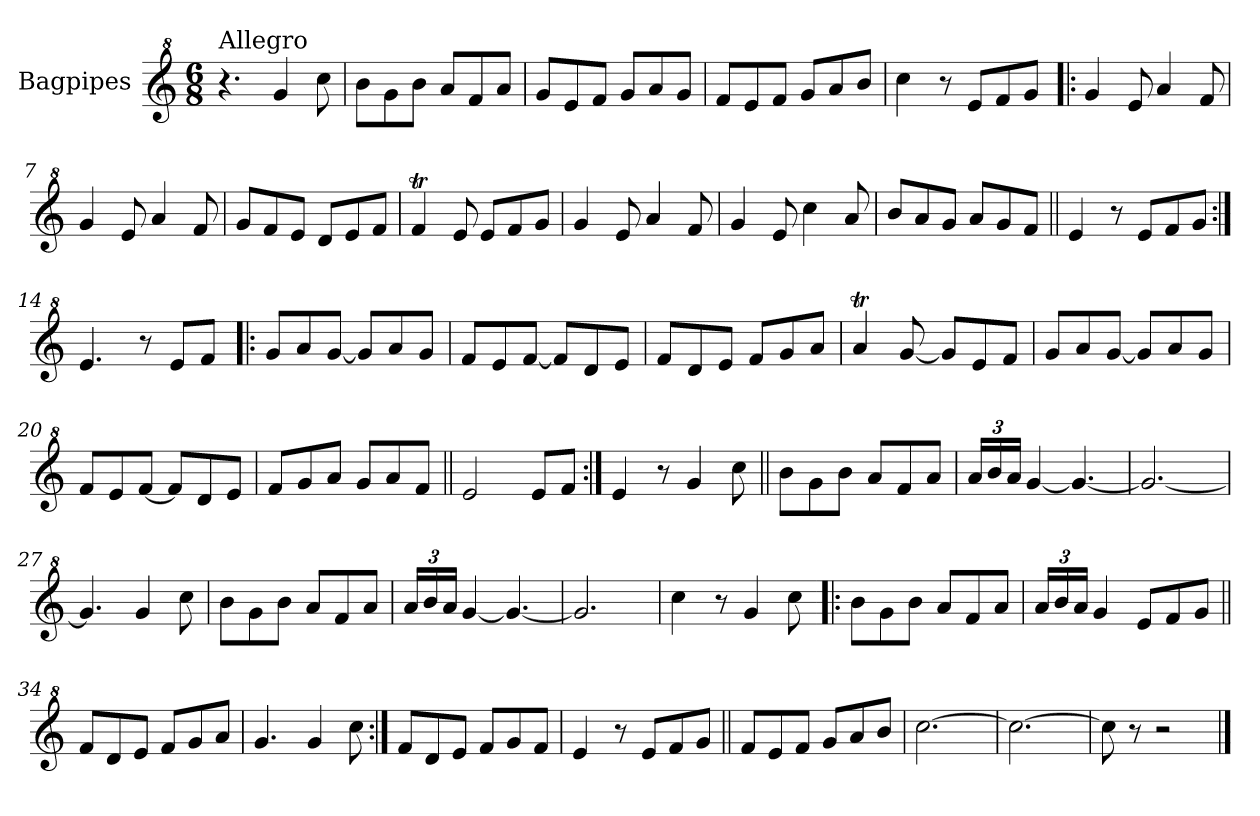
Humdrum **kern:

**kern
*part1
*staff1
*I"Bagpipes
*I'Bag
*clefG^2
*k[]
*C:
*M6/8
=1
!LO:TX:a:t=Allegro
4.r
4gg/
8ccc\
=2
8bb\L
8gg\
8bb\J
8aa/L
8ff/
8aa/J
=3
8gg/L
8ee/
8ff/J
8gg/L
8aa/
8gg/J
=4
8ff/L
8ee/
8ff/J
8gg/L
8aa/
8bb/J
=5
4ccc\
8r
8ee/L
8ff/
8gg/J
=6!|:
4gg/
8ee/
4aa/
8ff/
=7
4gg/
8ee/
4aa/
8ff/
!!LO:LB:g=z
=8
8gg/L
8ff/
8ee/J
8dd/L
8ee/
8ff/J
=9
4ffT/
8ee/
8ee/L
8ff/
8gg/J
=10
4gg/
8ee/
4aa/
8ff/
=11
4gg/
8ee/
4ccc\
8aa/
=12
8bb/L
8aa/
8gg/J
8aa/L
8gg/
8ff/J
=13||
4ee/
8r
8ee/L
8ff/
8gg/J
=14:|!
4.ee/
8r
8ee/L
8ff/J
!!LO:LB:g=z
=15!|:
8gg/L
8aa/
[8gg/J
8gg/L]
8aa/
8gg/J
=16
8ff/L
8ee/
[8ff/J
8ff/L]
8dd/
8ee/J
=17
8ff/L
8dd/
8ee/J
8ff/L
8gg/
8aa/J
=18
4aaT/
[8gg/
8gg/L]
8ee/
8ff/J
=19
8gg/L
8aa/
[8gg/J
8gg/L]
8aa/
8gg/J
=20
8ff/L
8ee/
[8ff/J
8ff/L]
8dd/
8ee/J
!!LO:LB:g=z
=21
8ff/L
8gg/
8aa/J
8gg/L
8aa/
8ff/J
=22||
2ee/
8ee/L
8ff/J
=23:|!
4ee/
8r
4gg/
8ccc\
=24||
8bb\L
8gg\
8bb\J
8aa/L
8ff/
8aa/J
=25
*Xbrackettup
24aa/LL
24bb/
24aa/JJ
[4gg/
4.gg/_
=26
2.gg/_
=27
4.gg/]
4gg/
8ccc\
=28
8bb\L
8gg\
8bb\J
8aa/L
8ff/
8aa/J
!!LO:LB:g=z
=29
24aa/LL
24bb/
24aa/JJ
[4gg/
4.gg/_
=30
2.gg/]
=31
4ccc\
8r
4gg/
8ccc\
=32!|:
8bb\L
8gg\
8bb\J
8aa/L
8ff/
8aa/J
=33
24aa/LL
24bb/
24aa/JJ
4gg/
8ee/L
8ff/
8gg/J
=34||
8ff/L
8dd/
8ee/J
8ff/L
8gg/
8aa/J
=35
4.gg/
4gg/
8ccc\
!!LO:LB:g=z
=36:|!
8ff/L
8dd/
8ee/J
8ff/L
8gg/
8ff/J
=37
4ee/
8r
8ee/L
8ff/
8gg/J
=38||
8ff/L
8ee/
8ff/J
8gg/L
8aa/
8bb/J
=39
[2.ccc\
=40
2.ccc\_
=41
8ccc\]
8r
2r
==
*-
